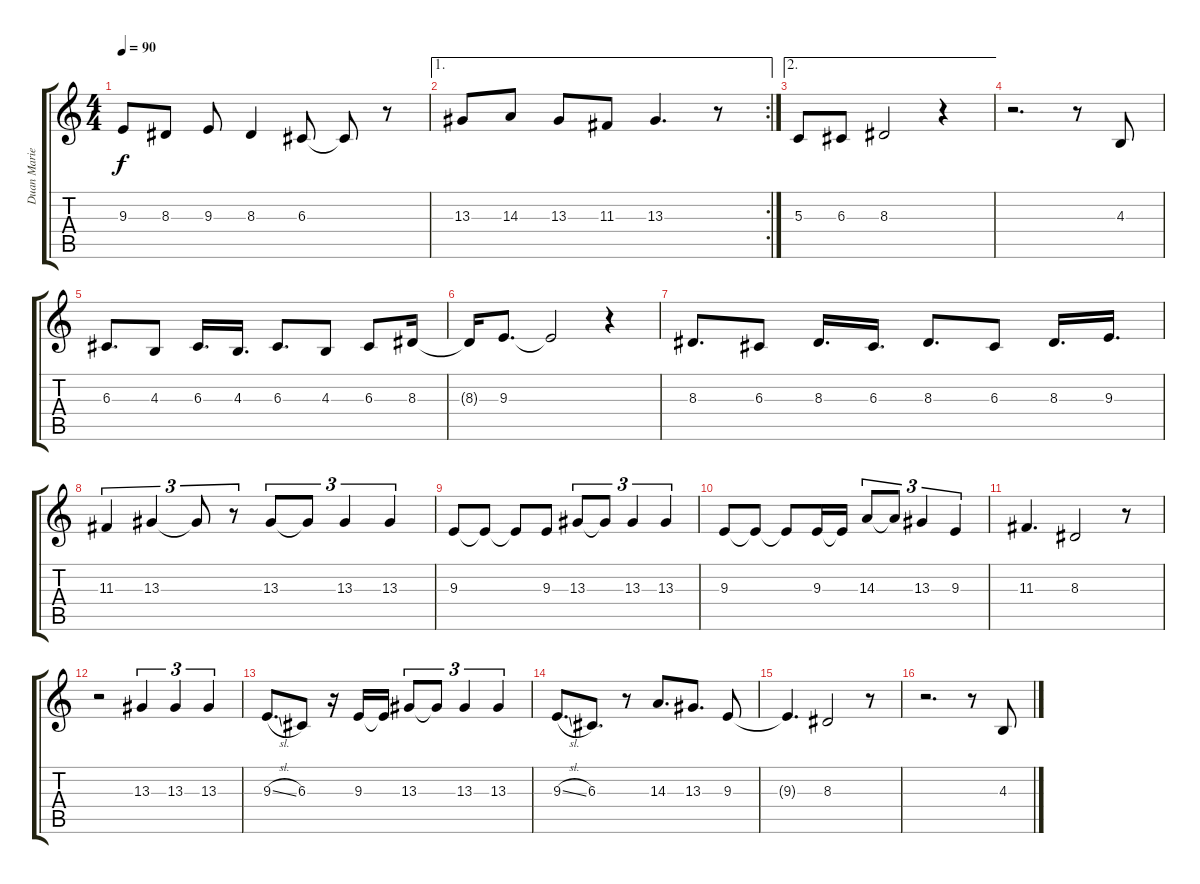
\track ("Duan Marie" "Duan Marie") {solo instrument voiceoohs}
\staff {score tabs}
\tuning (E4 B3 G3 D3 A2 E2) {hide}
\ts (4 4)
\tempo 90
\clef g2
\ks c
9.3.8{dy f} 8.3.8 9.3.8 8.3.4 6.3.8 6.3{t}.8 r.8 |
\ae 1
\rc 2
13.3.8 14.3.8 13.3.8 11.3.8 13.3.4{d} r.8 |
\ae 2
5.3.8 6.3.8 8.3.2 r.4 |
r.2{d} r.8 4.3.8 |
6.3.8{d} 4.3.8 6.3.16{d} 4.3.16{d} 6.3.8{d} 4.3.8 6.3.8 8.3.16 |
8.3{t}.16 9.3.8{d} 9.3{t}.2 r.4 |
8.3.8{d} 6.3.8 8.3.16{d} 6.3.16{d} 8.3.8{d} 6.3.8 8.3.16{d} 9.3.16{d} |
11.3.4{tu (3 2)} 13.3.4{tu (3 2)} 13.3{t}.8{tu (3 2)} r.8{tu (3 2)} 13.3.8{tu (3 2)} 13.3{t}.8{tu (3 2)} 13.3.4{tu (3 2)} 13.3.4{tu (3 2)} |
9.3.8 9.3{t}.8 9.3{t}.8 9.3.8 13.3.8{tu (3 2)} 13.3{t}.8{tu (3 2)} 13.3.4{tu (3 2)} 13.3.4{tu (3 2)} |
9.3.8 9.3{t}.8 9.3{t}.8 9.3.16 9.3{t}.16 14.3.8{tu (3 2)} 14.3{t}.8{tu (3 2)} 13.3.4{tu (3 2)} 9.3.4{tu (3 2)} |
11.3.4{d} 8.3.2 r.8 |
r.2 13.3.4{tu (3 2)} 13.3.4{tu (3 2)} 13.3.4{tu (3 2)} |
9.3{sl}.8{d} 6.3.8 r.16 9.3.16 9.3{t}.16 13.3.8{tu (3 2)} 13.3{t}.8{tu (3 2)} 13.3.4{tu (3 2)} 13.3.4{tu (3 2)} |
9.3{sl}.8{d} 6.3.8{d} r.8 14.3.8{d} 13.3.8{d} 9.3.8 |
9.3{t}.4{d} 8.3.2 r.8 |
r.2{d} r.8 4.3.8
